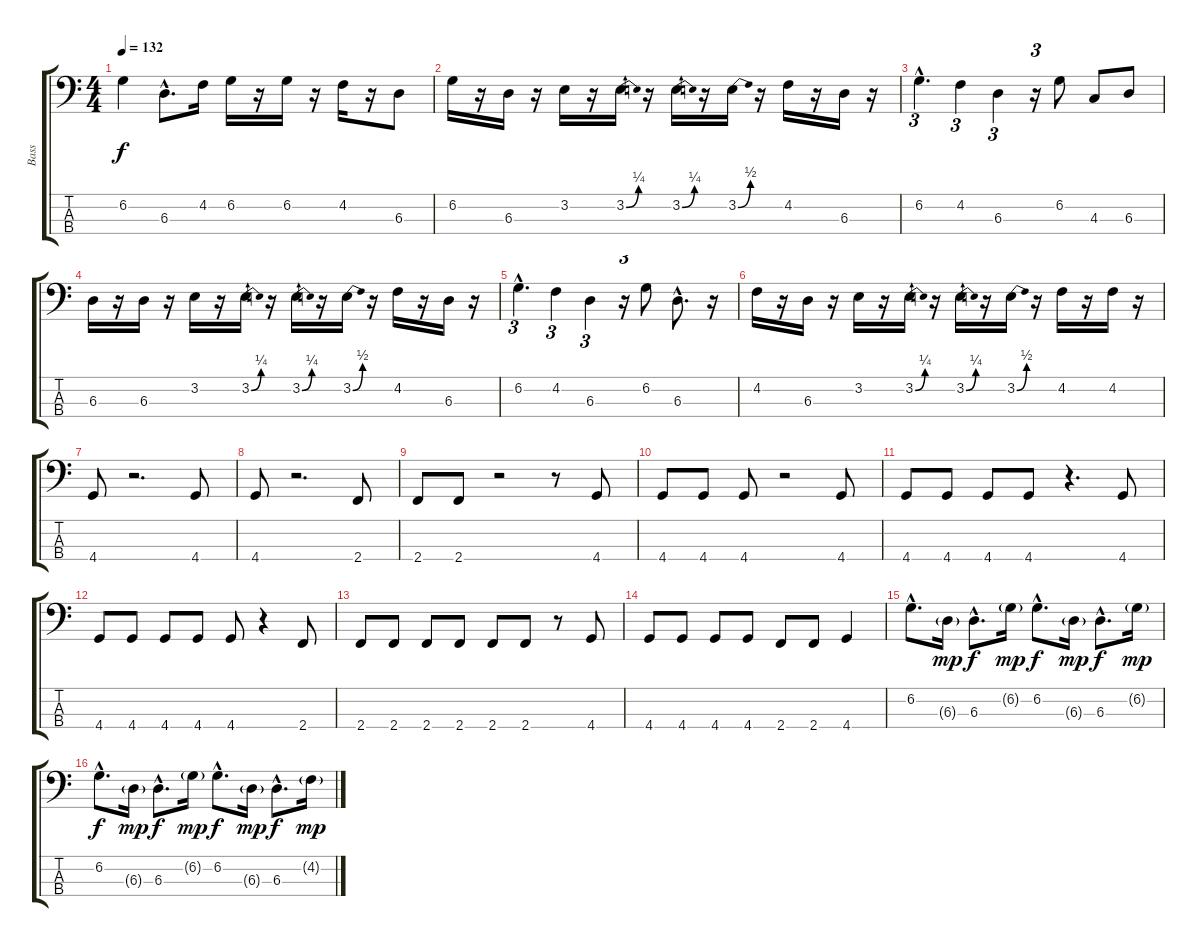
\track ("Bass" "Bass") {instrument electricbasspick}
\staff {score tabs}
\tuning (Gb2 Db2 Ab1 Eb1) {hide}
\ts (4 4)
\tempo 132
\clef f4
\ks c
6.2.4{dy f} 6.3{hac}.8{d} 4.2.16 6.2.16 r.16 6.2.16 r.16 4.2.16 r.16 6.3.8 |
6.2.16 r.16 6.3.16 r.16 3.2.16 r.16 3.2{be (bend 0 0 60 1)}.16 r.16 3.2{be (bend 0 0 60 1)}.16 r.16 3.2{be (bend 0 0 60 2)}.16 r.16 4.2.16 r.16 6.3.16 r.16 |
6.2{hac}.4{d tu (3 2)} 4.2.4{tu (3 2)} 6.3.4{tu (3 2)} r.16{tu (3 2)} 6.2.8 4.3.8 6.3.8 |
6.3.16 r.16 6.3.16 r.16 3.2.16 r.16 3.2{be (bend 0 0 60 1)}.16 r.16 3.2{be (bend 0 0 60 1)}.16 r.16 3.2{be (bend 0 0 60 2)}.16 r.16 4.2.16 r.16 6.3.16 r.16 |
6.2{hac}.4{d tu (3 2)} 4.2.4{tu (3 2)} 6.3.4{tu (3 2)} r.16{tu (3 2)} 6.2.8 6.3{hac}.8{d} r.16 |
4.2.16 r.16 6.3.16 r.16 3.2.16 r.16 3.2{be (bend 0 0 60 1)}.16 r.16 3.2{be (bend 0 0 60 1)}.16 r.16 3.2{be (bend 0 0 60 2)}.16 r.16 4.2.16 r.16 4.2.16 r.16 |
4.4.8 r.2{d} 4.4.8 |
4.4.8 r.2{d} 2.4.8 |
2.4.8 2.4.8 r.2 r.8 4.4.8 |
4.4.8 4.4.8 4.4.8 r.2 4.4.8 |
4.4.8 4.4.8 4.4.8 4.4.8 r.4{d} 4.4.8 |
4.4.8 4.4.8 4.4.8 4.4.8 4.4.8 r.4 2.4.8 |
2.4.8 2.4.8 2.4.8 2.4.8 2.4.8 2.4.8 r.8 4.4.8 |
4.4.8 4.4.8 4.4.8 4.4.8 2.4.8 2.4.8 4.4.4 |
6.2{hac}.8{d} 6.3{g}.16{dy mp} 6.3{hac}.8{d dy f} 6.2{g}.16{dy mp} 6.2{hac}.8{d dy f} 6.3{g}.16{dy mp} 6.3{hac}.8{d dy f} 6.2{g}.16{dy mp} |
6.2{hac}.8{d dy f} 6.3{g}.16{dy mp} 6.3{hac}.8{d dy f} 6.2{g}.16{dy mp} 6.2{hac}.8{d dy f} 6.3{g}.16{dy mp} 6.3{hac}.8{d dy f} 4.2{g}.16{dy mp}
